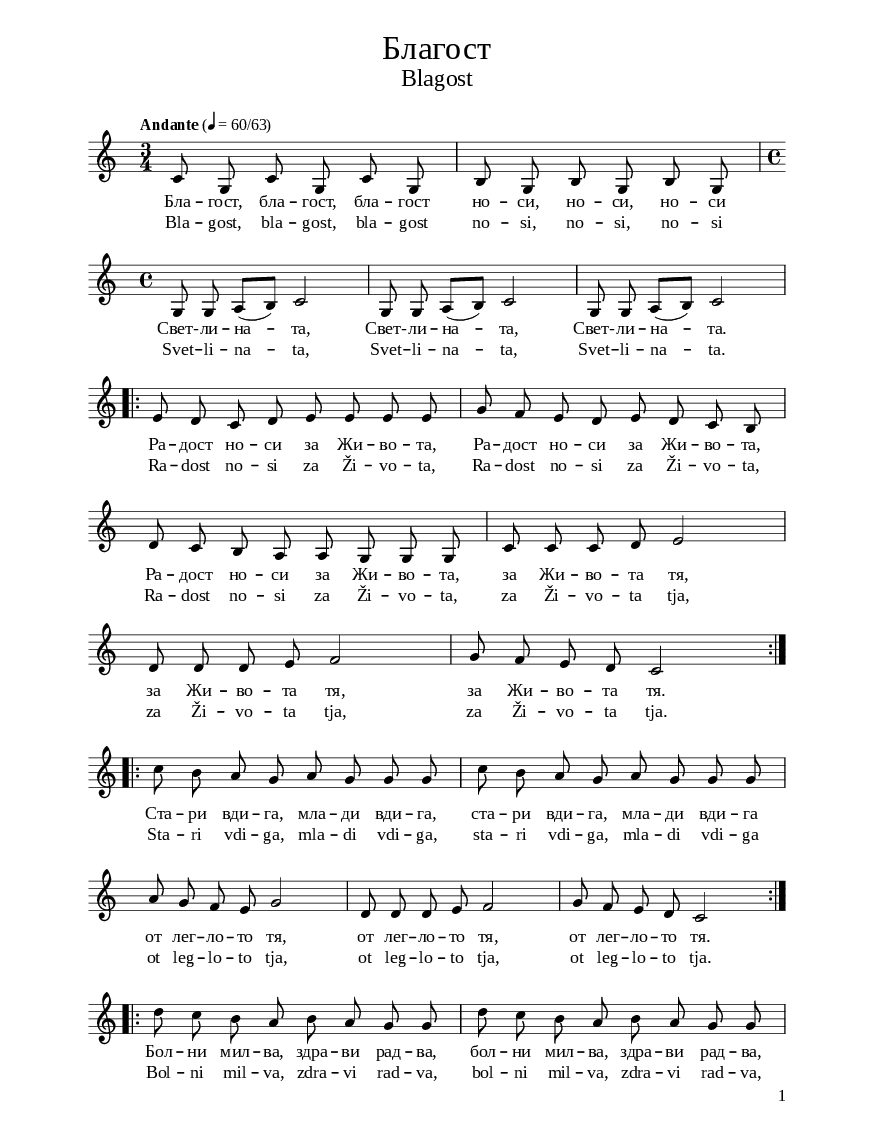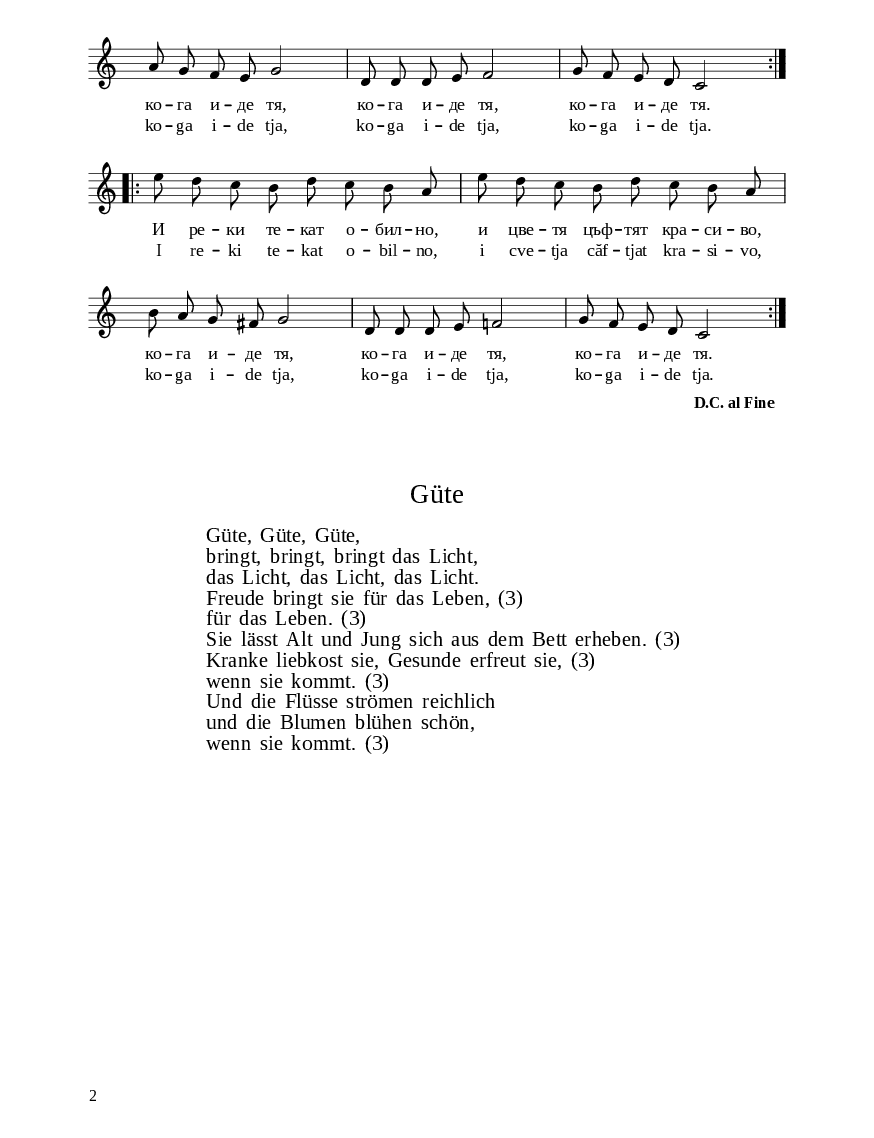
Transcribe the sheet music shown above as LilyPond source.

\version "2.24.1"

% include paper part and global functions
\include "include/globals.ily"

\bookpart {
  \label #'ref072
  \tocItem \markup "Благост – Blagost"
  \include "include/bookpart-paper.ily"
  \score {
    \include "include/score-layout.ily"

       \new Voice \absolute {

      \clef treble
      \key c \major
      \time 3/4
      \tempoFunc "Andante" 4 "60/63"
      \autoBeamOff
      c'8 g c' g c' g | b8 g b g b g \break |

      \time 4/4  g8 g a [( b )] c'2 |g8 g a [( b )] c'2 | g8 g a [( b )] c'2 \break |

      \repeat volta 2 {
        e'8 d' c' d' e' e' e' e' | g'8 f' e' d' e' d' c' b \break |

        d'8 c' b a a g g g |c'8 c' c' d' e'2 \break |

        d'8 d' d' e' f'2 | g'8 f' e' d' c'2 \break
      }

      \repeat volta 2 {
        c''8 b' a' g' a' g' g' g' |  c''8 b' a' g' a' g' g' g' \break |

        a'8 g' f' e' g'2 | d'8 d' d' e' f'2 | g'8 f' e' d' c'2
      }  \break |

      \repeat volta 2 {
        d''8 c'' b' a' b' a' g' g' | d''8 c'' b' a' b' a' g' g' \break

        a'8 g' f' e' g'2 | d'8 d' d' e' f'2 | g'8 f' e' d' c'2
      } \break |


      \repeat volta 2 {
        e''8 d'' c'' b' d'' c'' b' a' | e''8 d'' c'' b' d'' c'' b' a' \break |

        b'8 a' g' fis' g'2 | d'8 d' d' e' f'!2 | g'8 f' e' d' c'2
      } \break | % 27
    }

    \addlyrics {
      Бла -- гост,
      бла -- гост, бла -- гост но -- си, но -- си, но --
      си "Свет-" -- ли -- на -- та, "Свет-" -- ли -- на -- та,
      "Свет-" -- ли -- на -- та. Ра -- дост но -- си за
      Жи -- во -- та, Ра -- дост но -- си за Жи -- во
      -- та, Ра -- дост но -- си за Жи -- во -- та, за
      Жи -- во -- та тя, за Жи -- во -- та тя, за Жи
      -- во -- та тя. Ста -- ри вди -- га, мла -- ди
      вди -- га, ста -- ри вди -- га, мла -- ди вди --
      га от лег -- ло -- то тя, от лег -- ло -- то
      тя, от лег -- ло -- то тя. Бол -- ни мил -- ва,
      здра -- ви рад -- ва, бол -- ни мил -- ва, здра --
      ви рад -- ва, ко -- га и -- де тя, ко -- га и
      -- де тя, ко -- га и -- де тя. И ре -- ки те
      -- кат о -- бил -- но, и цве -- тя цъф -- тят
      кра -- си -- во, ко -- га и -- де тя, ко -- га
      и -- де тя, ко -- га и -- де тя.
    }
    \addlyrics {
      Bla -- gost,
      bla -- gost, bla -- gost no -- si, no -- si, no --
      si Svet -- li -- na -- ta, Svet -- li -- na -- ta,
      Svet -- li -- na -- ta. Ra -- dost no -- si za
      Ži -- vo -- ta, Ra -- dost no -- si za Ži -- vo
      -- ta, Ra -- dost no -- si za Ži -- vo -- ta, za
      Ži -- vo -- ta tja, za Ži -- vo -- ta tja, za Ži
      -- vo -- ta tja. Sta -- ri vdi -- ga, mla -- di
      vdi -- ga, sta -- ri vdi -- ga, mla -- di vdi --
      ga ot leg -- lo -- to tja, ot leg -- lo -- to
      tja, ot leg -- lo -- to tja. Bol -- ni mil -- va,
      zdra -- vi rad -- va, bol -- ni mil -- va, zdra --
      vi rad -- va, ko -- ga i -- de tja, ko -- ga i
      -- de tja, ko -- ga i -- de tja. I re -- ki te
      -- kat o -- bil -- no, i cve -- tja căf -- tjat
      kra -- si -- vo, ko -- ga i -- de tja, ko -- ga
      i -- de tja, ko -- ga i -- de tja.
    }
    \header {
      title = \titleFunc "Благост" "Blagost"
    }

    \midi{}

  } % score
  
  \markup \dc-one "D.C. al Fine"

   \markup \empty-two
  % include foreign translation(s) of the song
  \version "2.24.0"

\markup \fill-line { \fontsize #deTitleFontSize "Güte" }
\markup \null
\markup \null
\markup \fontsize #deCoupletFontSize {
  \hspace #10
  \override #`(baseline-skip . ,deCoupletBaselineSkip)

  \column {
    \line { " " Güte, Güte, Güte,}

    \line { " "bringt, bringt, bringt das Licht,}

    \line { " "das Licht, das Licht, das Licht. }

    \line { " " Freude bringt sie für das Leben, (3)}

    \line { " "für das Leben. (3)}

    \line { " "Sie lässt Alt und Jung sich aus dem Bett erheben. (3)}

    \line { " "Kranke liebkost sie, Gesunde erfreut sie, (3)}

    \line { " "wenn sie kommt. (3) }

    \line { " "Und die Flüsse strömen reichlich }

    \line { " "und die Blumen blühen schön,}

    \line { " "wenn sie kommt. (3) }




  }


}


} % bookpart
